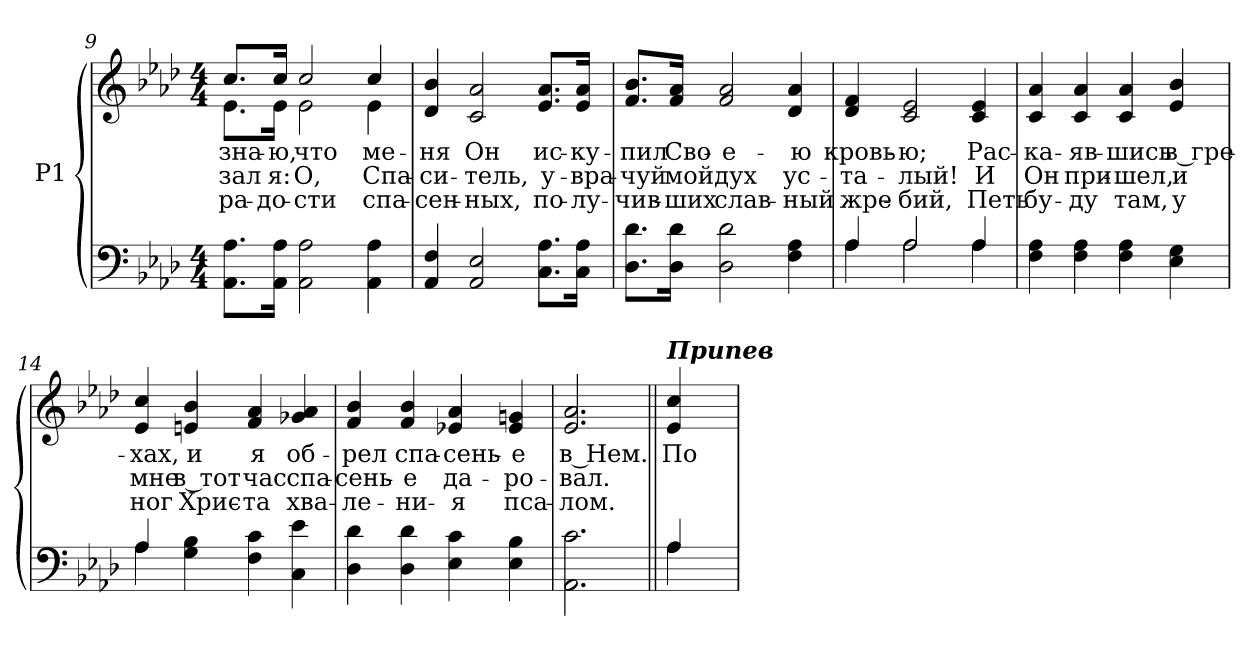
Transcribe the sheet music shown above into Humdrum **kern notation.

**kern	**kern	**text	**text	**text
*part1	*part1	*part1	*part1	*part1
*staff2	*staff1	*staff1	*staff1	*staff1
*I"P1	*	*	*	*
!!LO:LB:g=z
*clefF4	*clefG2	*	*	*
*k[b-e-a-d-]	*k[b-e-a-d-]	*	*	*
*A-:	*A-:	*	*	*
*M4/4	*M4/4	*	*	*
=9	=9	=9	=9	=9
!	!	!LO:LY:b:color=#000000	!LO:LY:b:color=#000000	!LO:LY:b:color=#000000
*	*^	*	*	*
8.AA-i\ 8.A-i\L	8.cci/L	8.e-i\L	зна-	-зал	ра-
!	!	!	!LO:LY:b:color=#000000	!LO:LY:b:color=#000000	!LO:LY:b:color=#000000
16AA-i\ 16A-i\Jk	16cci/Jk	16e-i\Jk	-ю,	я:	-до-
!	!	!	!LO:LY:b:color=#000000	!LO:LY:b:color=#000000	!LO:LY:b:color=#000000
2AA-i\ 2A-i	2cci/	2e-i\	что	О,	-сти
!	!	!	!LO:LY:b:color=#000000	!LO:LY:b:color=#000000	!LO:LY:b:color=#000000
4AA-i\ 4A-i	4cci/	4e-i\	ме-	Спа-	спа-
*	*v	*v	*	*	*
=10	=10	=10	=10	=10
*	*^	*	*	*
!	!	!	!LO:LY:b:color=#000000	!LO:LY:b:color=#000000	!LO:LY:b:color=#000000
*	*v	*v	*	*	*
4AA-i/ 4Fi	4d-i/ 4b-i	-ня	-си-	-сен-
!	!	!LO:LY:b:color=#000000	!LO:LY:b:color=#000000	!LO:LY:b:color=#000000
2AA-i/ 2E-i	2ci/ 2a-i	Он	-тель,	-ных,
!	!	!LO:LY:b:color=#000000	!LO:LY:b:color=#000000	!LO:LY:b:color=#000000
8.Ci\ 8.A-i\L	8.e-i/ 8.a-i/L	ис-	у-	по-
!	!	!LO:LY:b:color=#000000	!LO:LY:b:color=#000000	!LO:LY:b:color=#000000
16Ci\ 16A-i\Jk	16e-i/ 16a-i/Jk	-ку-	-вра-	-лу-
=11	=11	=11	=11	=11
!	!	!LO:LY:b:color=#000000	!LO:LY:b:color=#000000	!LO:LY:b:color=#000000
8.D-i\ 8.d-i\L	8.fi/ 8.b-i/L	-пил	-чуй	-чив-
!	!	!LO:LY:b:color=#000000	!LO:LY:b:color=#000000	!LO:LY:b:color=#000000
16D-i\ 16d-i\Jk	16fi/ 16a-i/Jk	Сво-	мой	-ших
!	!	!LO:LY:b:color=#000000	!LO:LY:b:color=#000000	!LO:LY:b:color=#000000
2D-i\ 2d-i	2fi/ 2a-i	-е-	дух	слав-
!	!	!LO:LY:b:color=#000000	!LO:LY:b:color=#000000	!LO:LY:b:color=#000000
4Fi\ 4A-i	4d-i/ 4a-i	-ю	ус-	-ный
=12	=12	=12	=12	=12
*^	*	*	*	*
!	!	!	!LO:LY:b:color=#000000	!LO:LY:b:color=#000000	!LO:LY:b:color=#000000
4A-i/	4A-i\	4d-i/ 4fi	кровь-	-та-	жре-
!	!	!	!LO:LY:b:color=#000000	!LO:LY:b:color=#000000	!LO:LY:b:color=#000000
2A-i/	2A-i\	2ci/ 2e-i	-ю;	-лый!	-бий,
!	!	!	!LO:LY:b:color=#000000	!LO:LY:b:color=#000000	!LO:LY:b:color=#000000
4A-i/	4A-i\	4ci/ 4e-i	Рас-	И	Петь
*v	*v	*	*	*	*
!!LO:LB:g=z
=13	=13	=13	=13	=13
*^	*	*	*	*
!	!	!	!LO:LY:b:color=#000000	!LO:LY:b:color=#000000	!LO:LY:b:color=#000000
*v	*v	*	*	*	*
4Fi\ 4A-i	4ci/ 4a-i	-ка-	Он	бу-
!	!	!LO:LY:b:color=#000000	!LO:LY:b:color=#000000	!LO:LY:b:color=#000000
4Fi\ 4A-i	4ci/ 4a-i	-яв-	при-	-ду
!	!	!LO:LY:b:color=#000000	!LO:LY:b:color=#000000	!LO:LY:b:color=#000000
4Fi\ 4A-i	4ci/ 4a-i	-шись	-шел,	там,
!	!	!LO:LY:b:color=#000000	!LO:LY:b:color=#000000	!LO:LY:b:color=#000000
4E-i\ 4Gi	4e-i/ 4b-i	в гре-	и	у
=14	=14	=14	=14	=14
*^	*	*	*	*
!	!	!	!LO:LY:b:color=#000000	!LO:LY:b:color=#000000	!LO:LY:b:color=#000000
4A-i/	4A-i\	4e-i/ 4cci	-хах,	мне	ног
!	!	!	!LO:LY:b:color=#000000	!LO:LY:b:color=#000000	!LO:LY:b:color=#000000
4Gi\ 4B-i	2.ryy	4eni/ 4b-i	и	в тот	Хрис-
!	!	!	!LO:LY:b:color=#000000	!LO:LY:b:color=#000000	!LO:LY:b:color=#000000
4Fi\ 4ci	.	4fi/ 4a-i	я	час	-та
!	!	!	!LO:LY:b:color=#000000	!LO:LY:b:color=#000000	!LO:LY:b:color=#000000
4Ci\ 4e-i	.	4g-Xi/ 4a-i	об-	спа-	хва-
*v	*v	*	*	*	*
=15	=15	=15	=15	=15
!	!	!LO:LY:b:color=#000000	!LO:LY:b:color=#000000	!LO:LY:b:color=#000000
4D-i\ 4d-i	4fi/ 4b-i	-рел	-сень-	-ле-
!	!	!LO:LY:b:color=#000000	!LO:LY:b:color=#000000	!LO:LY:b:color=#000000
4D-i\ 4d-i	4fi/ 4b-i	спа-	-е	-ни-
!	!	!LO:LY:b:color=#000000	!LO:LY:b:color=#000000	!LO:LY:b:color=#000000
4E-i\ 4ci	4e-Xi/ 4a-i	-сень-	да-	-я
!	!	!LO:LY:b:color=#000000	!LO:LY:b:color=#000000	!LO:LY:b:color=#000000
4E-i\ 4B-i	4e-i/ 4gni	-е	-ро-	пса-
=16	=16	=16	=16	=16
!	!	!LO:LY:b:color=#000000	!LO:LY:b:color=#000000	!LO:LY:b:color=#000000
2.AA-i\ 2.ci	2.e-i/ 2.a-i	в Нем.	-вал.	-лом.
!!LO:PB:g=z
=17||	=17||	=17||	=17||	=17||
*^	*	*	*	*
!	!	!LO:TX:a:Bi:t=Припев	!	!	!
!	!	!	!LO:LY:b:color=#000000	!	!
4A-i/	4A-i\	4e-i/ 4cci	По-	.	.
*v	*v	*	*	*	*
=	=	=	=	=
*-	*-	*-	*-	*-
